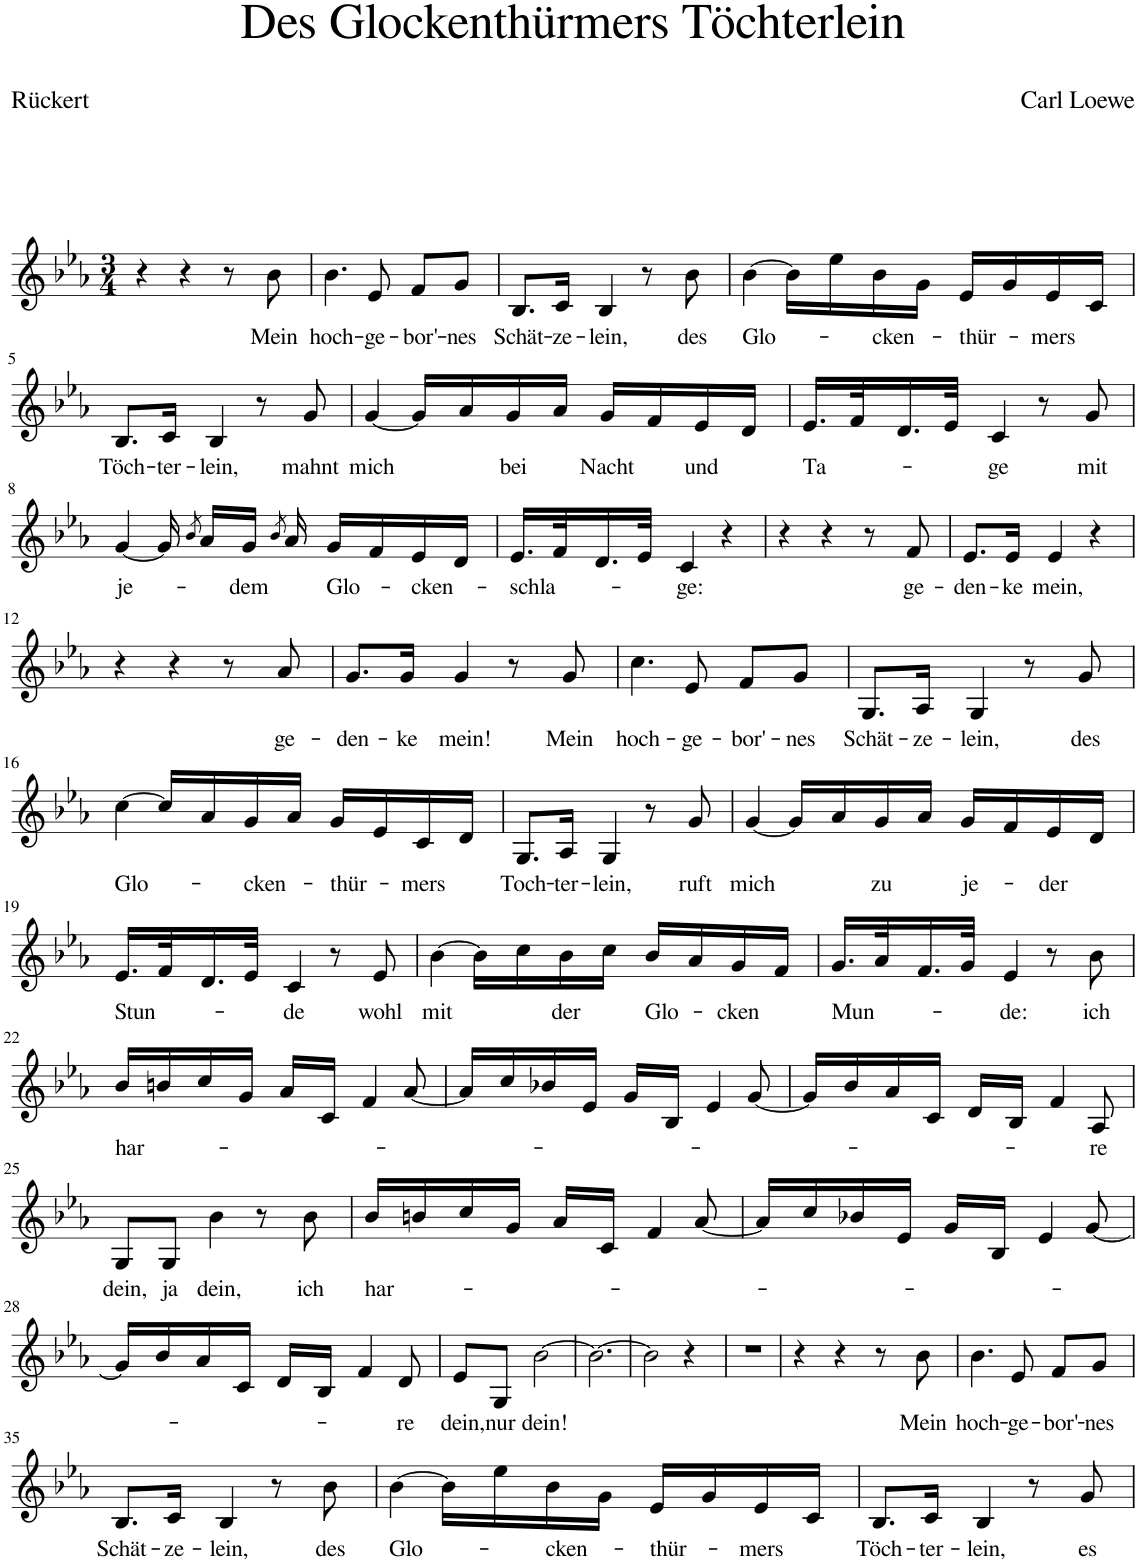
**kern	**text
*part1	*part1
*staff1	*staff1
*I"Piano	*
*I'Pno	*
*clefG2	*
*k[b-e-a-]	*
*M3/4	*
=1	=1
4r	.
4r	.
8r	.
!	!LO:LY:b
8b-\	Mein
=2	=2
!	!LO:LY:b
4.b-\	hoch-
!	!LO:LY:b
8e-/	-ge-
!	!LO:LY:b
8f/L	-bor'-
!	!LO:LY:b
8g/J	-nes
=3	=3
!	!LO:LY:b
8.B-/L	Schät-
!	!LO:LY:b
16c/Jk	-ze-
!	!LO:LY:b
4B-/	-lein,
8r	.
!	!LO:LY:b
8b-\	des
=4	=4
!	!LO:LY:b
[4b-\	Glo-
16b-\LL]	.
16ee-\	.
!	!LO:LY:b
16b-\	-cken-
16g\JJ	.
!	!LO:LY:b
16e-/LL	-thür-
16g/	.
!	!LO:LY:b
16e-/	-mers
16c/JJ	.
!!LO:LB:g=z
=5	=5
!	!LO:LY:b
8.B-/L	Töch-
!	!LO:LY:b
16c/Jk	-ter-
!	!LO:LY:b
4B-/	-lein,
8r	.
!	!LO:LY:b
8g/	mahnt
=6	=6
!	!LO:LY:b
[4g/	mich
16g/LL]	.
16a-/	.
!	!LO:LY:b
16g/	bei
16a-/JJ	.
!	!LO:LY:b
16g/LL	Nacht
16f/	.
!	!LO:LY:b
16e-/	und
16d/JJ	.
=7	=7
!	!LO:LY:b
16.e-/LL	Ta-
32f/K	.
16.d/	.
32e-/JJk	.
!	!LO:LY:b
4c/	-ge
8r	.
!	!LO:LY:b
8g/	mit
!!LO:LB:g=z
=8	=8
!	!LO:LY:b
[4g/	je-
16g/]	.
8qb-/	.
16a-/LL	.
!	!LO:LY:b
16g/JJ	-dem
8qb-/	.
16a-/	.
!	!LO:LY:b
16g/LL	Glo-
16f/	.
!	!LO:LY:b
16e-/	-cken-
16d/JJ	.
=9	=9
!	!LO:LY:b
16.e-/LL	-schla-
32f/K	.
16.d/	.
32e-/JJk	.
!	!LO:LY:b
4c/	-ge:
4r	.
=10	=10
4r	.
4r	.
8r	.
!	!LO:LY:b
8f/	ge-
=11	=11
!	!LO:LY:b
8.e-/L	-den-
!	!LO:LY:b
16e-/Jk	-ke
!	!LO:LY:b
4e-/	mein,
4r	.
!!LO:LB:g=z
=12	=12
4r	.
4r	.
8r	.
!	!LO:LY:b
8a-/	ge-
=13	=13
!	!LO:LY:b
8.g/L	-den-
!	!LO:LY:b
16g/Jk	-ke
!	!LO:LY:b
4g/	mein!
8r	.
!	!LO:LY:b
8g/	Mein
=14	=14
!	!LO:LY:b
4.cc\	hoch-
!	!LO:LY:b
8e-/	-ge-
!	!LO:LY:b
8f/L	-bor'-
!	!LO:LY:b
8g/J	-nes
=15	=15
!	!LO:LY:b
8.G/L	Schät-
!	!LO:LY:b
16A-/Jk	-ze-
!	!LO:LY:b
4G/	-lein,
8r	.
!	!LO:LY:b
8g/	des
!!LO:LB:g=z
=16	=16
!	!LO:LY:b
[4cc\	Glo-
16cc/LL]	.
16a-/	.
!	!LO:LY:b
16g/	-cken-
16a-/JJ	.
!	!LO:LY:b
16g/LL	-thür-
16e-/	.
!	!LO:LY:b
16c/	-mers
16d/JJ	.
=17	=17
!	!LO:LY:b
8.G/L	Toch-
!	!LO:LY:b
16A-/Jk	-ter-
!	!LO:LY:b
4G/	-lein,
8r	.
!	!LO:LY:b
8g/	ruft
=18	=18
!	!LO:LY:b
[4g/	mich
16g/LL]	.
16a-/	.
!	!LO:LY:b
16g/	zu
16a-/JJ	.
!	!LO:LY:b
16g/LL	je-
16f/	.
!	!LO:LY:b
16e-/	-der
16d/JJ	.
!!LO:LB:g=z
=19	=19
!	!LO:LY:b
16.e-/LL	Stun-
32f/K	.
16.d/	.
32e-/JJk	.
!	!LO:LY:b
4c/	-de
8r	.
!	!LO:LY:b
8e-/	wohl
=20	=20
!	!LO:LY:b
[4b-\	mit
16b-\LL]	.
16cc\	.
!	!LO:LY:b
16b-\	der
16cc\JJ	.
!	!LO:LY:b
16b-/LL	Glo-
16a-/	.
!	!LO:LY:b
16g/	-cken
16f/JJ	.
=21	=21
!	!LO:LY:b
16.g/LL	Mun-
32a-/K	.
16.f/	.
32g/JJk	.
!	!LO:LY:b
4e-/	-de:
8r	.
!	!LO:LY:b
8b-\	ich
!!LO:LB:g=z
=22	=22
!	!LO:LY:b
16b-/LL	har-
16bn/	.
16cc/	.
16g/JJ	.
16a-/LL	.
16c/JJ	.
4f/	.
[8a-/	.
=23	=23
16a-/LL]	.
16cc/	.
16b-X/	.
16e-/JJ	.
16g/LL	.
16B-/JJ	.
4e-/	.
[8g/	.
=24	=24
16g/LL]	.
16b-/	.
16a-/	.
16c/JJ	.
16d/LL	.
16B-/JJ	.
4f/	.
!	!LO:LY:b
8A-/	-re
!!LO:LB:g=z
=25	=25
!	!LO:LY:b
8G/L	dein,
!	!LO:LY:b
8G/J	ja
!	!LO:LY:b
4b-\	dein,
8r	.
!	!LO:LY:b
8b-\	ich
=26	=26
!	!LO:LY:b
16b-/LL	har-
16bn/	.
16cc/	.
16g/JJ	.
16a-/LL	.
16c/JJ	.
4f/	.
[8a-/	.
=27	=27
16a-/LL]	.
16cc/	.
16b-X/	.
16e-/JJ	.
16g/LL	.
16B-/JJ	.
4e-/	.
[8g/	.
!!LO:LB:g=z
=28	=28
16g/LL]	.
16b-/	.
16a-/	.
16c/JJ	.
16d/LL	.
16B-/JJ	.
4f/	.
!	!LO:LY:b
8d/	-re
=29	=29
!	!LO:LY:b
8e-/L	dein,
!	!LO:LY:b
8G/J	nur
!	!LO:LY:b
[2b-\	dein!
=30	=30
2.b-\_	.
=31	=31
2b-\]	.
4r	.
=32	=32
2.r	.
=33	=33
4r	.
4r	.
8r	.
!	!LO:LY:b
8b-\	Mein
=34	=34
!	!LO:LY:b
4.b-\	hoch-
!	!LO:LY:b
8e-/	-ge-
!	!LO:LY:b
8f/L	-bor'-
!	!LO:LY:b
8g/J	-nes
!!LO:LB:g=z
=35	=35
!	!LO:LY:b
8.B-/L	Schät-
!	!LO:LY:b
16c/Jk	-ze-
!	!LO:LY:b
4B-/	-lein,
8r	.
!	!LO:LY:b
8b-\	des
=36	=36
!	!LO:LY:b
[4b-\	Glo-
16b-\LL]	.
16ee-\	.
!	!LO:LY:b
16b-\	-cken-
16g\JJ	.
!	!LO:LY:b
16e-/LL	-thür-
16g/	.
!	!LO:LY:b
16e-/	-mers
16c/JJ	.
=37	=37
!	!LO:LY:b
8.B-/L	Töch-
!	!LO:LY:b
16c/Jk	-ter-
!	!LO:LY:b
4B-/	-lein,
8r	.
!	!LO:LY:b
8g/	es
=	=
*-	*-
